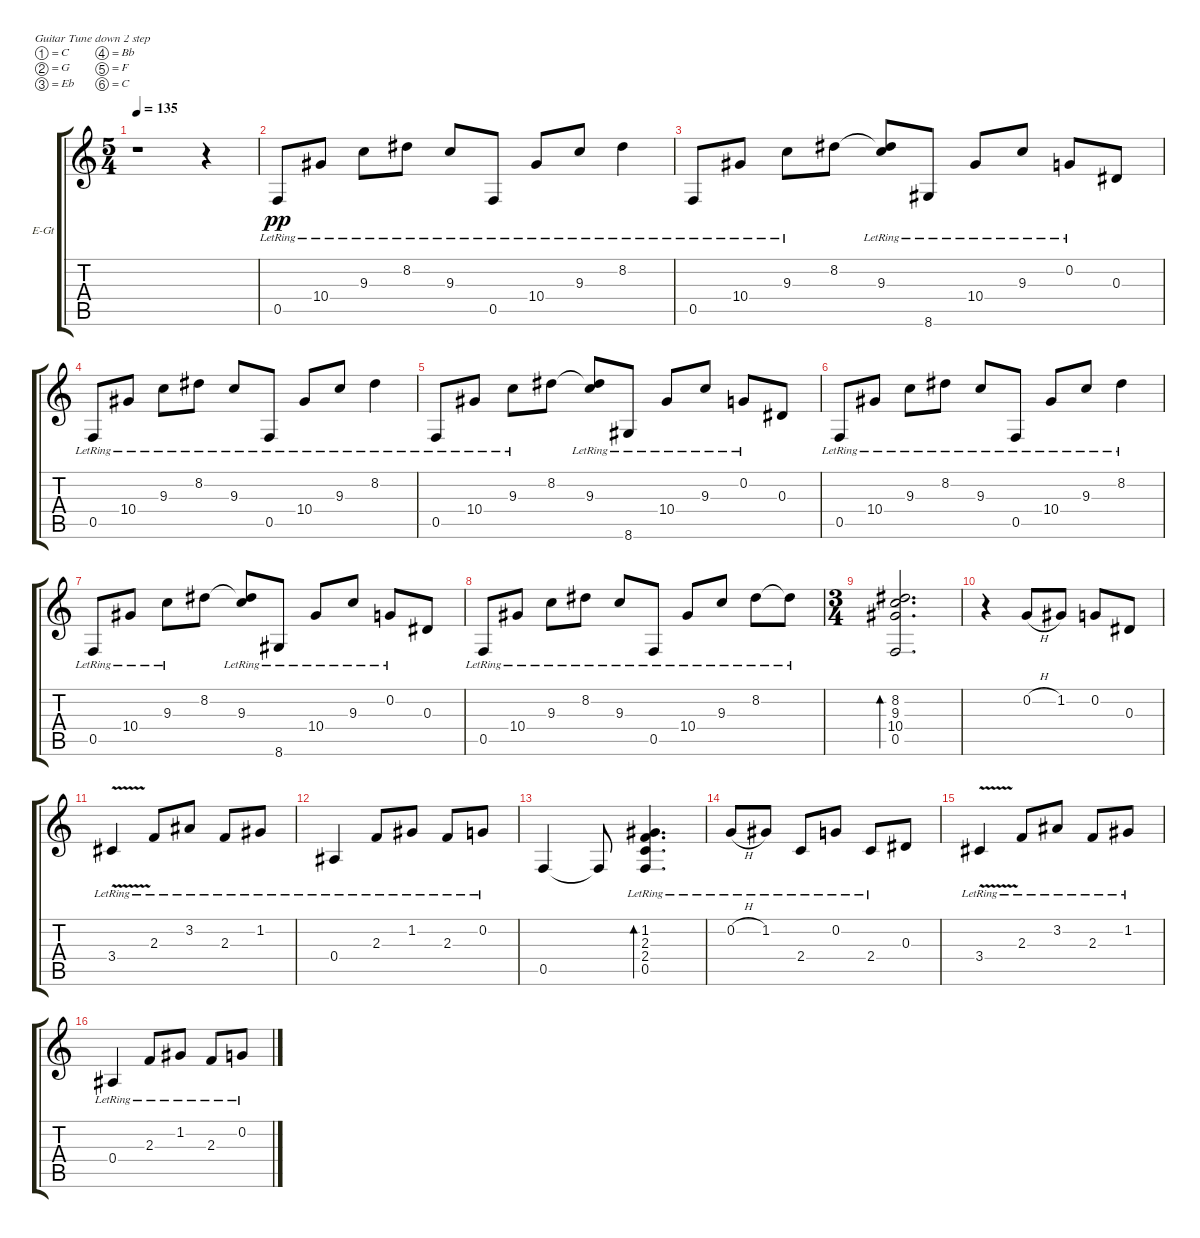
\bracketExtendMode groupsimilarinstruments
\firstSystemTrackNameOrientation horizontal
\otherSystemsTrackNameOrientation horizontal
\track ("Electric Guitar" "E-Gt") {instrument overdrivenguitar}
\staff {score tabs}
\tuning (C4 G3 Eb3 Bb2 F2 C2)
\ts (5 4)
\tempo 135
\clef g2
\ks c
r.1{dy pp instrument overdrivenguitar} r.4 |
0.5{lr}.8 10.4{lr}.8 9.3{lr}.8 8.2{lr}.8 9.3{lr}.8 0.5{lr}.8 10.4{lr}.8 9.3{lr}.8 8.2{lr}.4 |
0.5{lr}.8 10.4{lr}.8 9.3{lr}.8 8.2.8 (9.3{lr} 8.2{t}).8 8.6{lr}.8 10.4{lr}.8 9.3{lr}.8 0.2{lr}.8 0.3.8 |
0.5{lr}.8 10.4{lr}.8 9.3{lr}.8 8.2{lr}.8 9.3{lr}.8 0.5{lr}.8 10.4{lr}.8 9.3{lr}.8 8.2{lr}.4 |
0.5{lr}.8 10.4{lr}.8 9.3{lr}.8 8.2.8 (9.3{lr} 8.2{t}).8 8.6{lr}.8 10.4{lr}.8 9.3{lr}.8 0.2{lr}.8 0.3.8 |
0.5{lr}.8 10.4{lr}.8 9.3{lr}.8 8.2{lr}.8 9.3{lr}.8 0.5{lr}.8 10.4{lr}.8 9.3{lr}.8 8.2{lr}.4 |
0.5{lr}.8 10.4{lr}.8 9.3{lr}.8 8.2.8 (9.3{lr} 8.2{t}).8 8.6{lr}.8 10.4{lr}.8 9.3{lr}.8 0.2{lr}.8 0.3.8 |
0.5{lr}.8 10.4{lr}.8 9.3{lr}.8 8.2{lr}.8 9.3{lr}.8 0.5{lr}.8 10.4{lr}.8 9.3{lr}.8 8.2{lr}.8 8.2{lr t}.8 |
\ts (3 4)
(0.5 10.4 9.3 8.2).2{d bd 355} |
r.4 0.2{h}.8 1.2.8 0.2.8 0.3.8 |
3.4{v lr}.4 2.3{lr}.8 3.2{lr}.8 2.3{lr}.8 1.2{lr}.8 |
0.4{lr}.4 2.3{lr}.8 1.2{lr}.8 2.3{lr}.8 0.2{lr}.8 |
0.5.4 0.5{t}.8 (0.5 2.4 2.3 1.2{lr}).4{d bd 358} |
0.2{h lr}.8 1.2{lr}.8 2.4{lr}.8 0.2{lr}.8 2.4{lr}.8 0.3.8 |
3.4{v lr}.4 2.3{lr}.8 3.2{lr}.8 2.3{lr}.8 1.2{lr}.8 |
0.4{lr}.4 2.3{lr}.8 1.2{lr}.8 2.3{lr}.8 0.2{lr}.8
